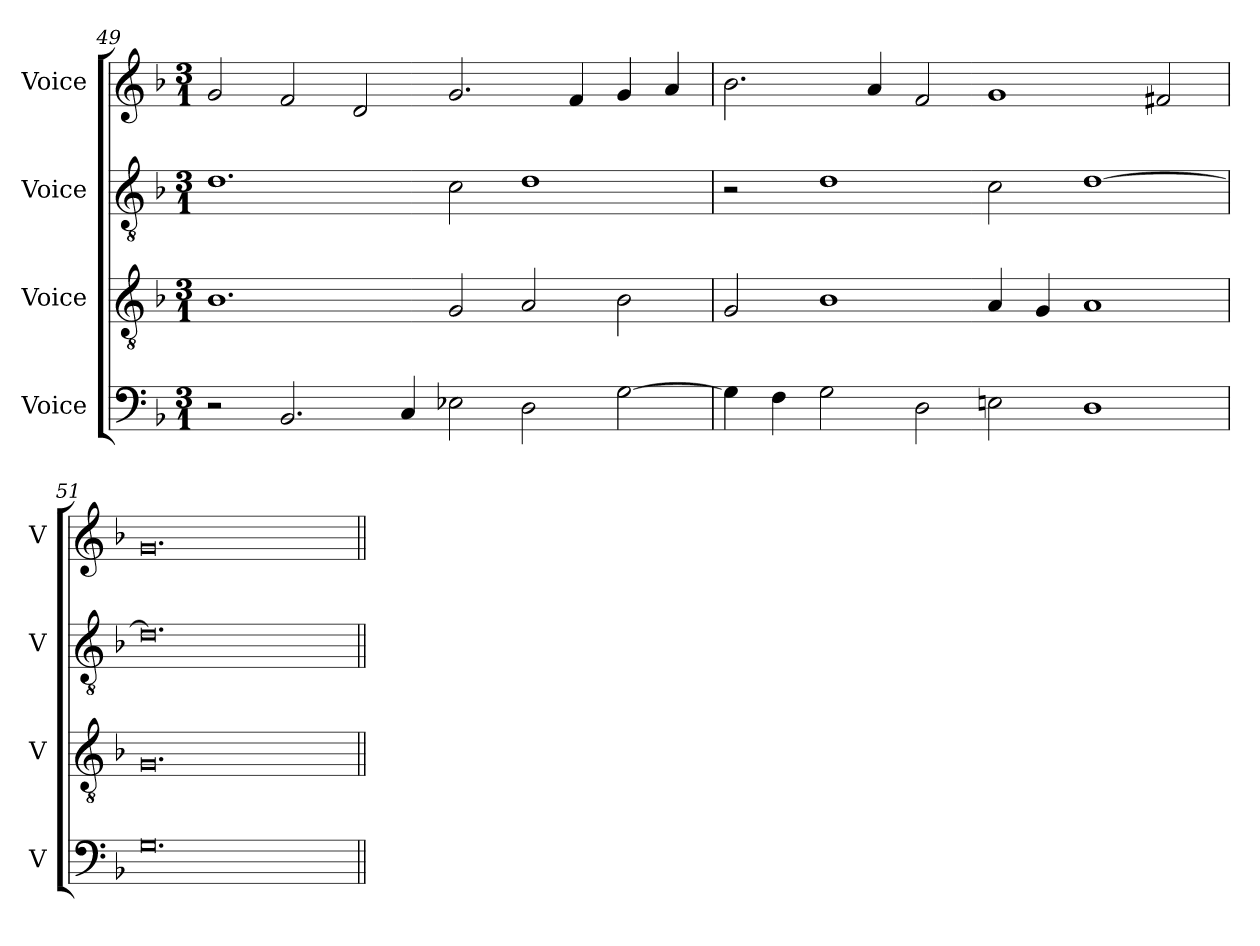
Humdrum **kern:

**kern	**kern	**kern	**kern
*part4	*part3	*part2	*part1
*staff4	*staff3	*staff2	*staff1
*I"Voice	*I"Voice	*I"Voice	*I"Voice
*I'V	*I'V	*I'V	*I'V
*clefF4	*clefGv2	*clefGv2	*clefG2
*k[b-]	*k[b-]	*k[b-]	*k[b-]
*M3/1	*M3/1	*M3/1	*M3/1
=49	=49	=49	=49
2r	1.B-	1.d	2g/
2.BB-/	.	.	2f/
.	.	.	2d/
4C/	.	.	.
2E-X\	2G/	2c\	2.g/
2D\	2A/	1d	.
.	.	.	4f/
[2G\	2B-\	.	4g/
.	.	.	4a/
!!LO:PB:g=z
=50	=50	=50	=50
4G\]	2G/	2r	2.b-\
4F\	.	.	.
2G\	1B-	1d	.
.	.	.	4a/
2D\	.	.	2f/
2En\	4A/	2c\	1g
.	4G/	.	.
1D	1A	[1d	.
.	.	.	2f#X/
=51	=51	=51	=51
0.G	0.G	0.d]	0.g
=||	=||	=||	=||
*-	*-	*-	*-
